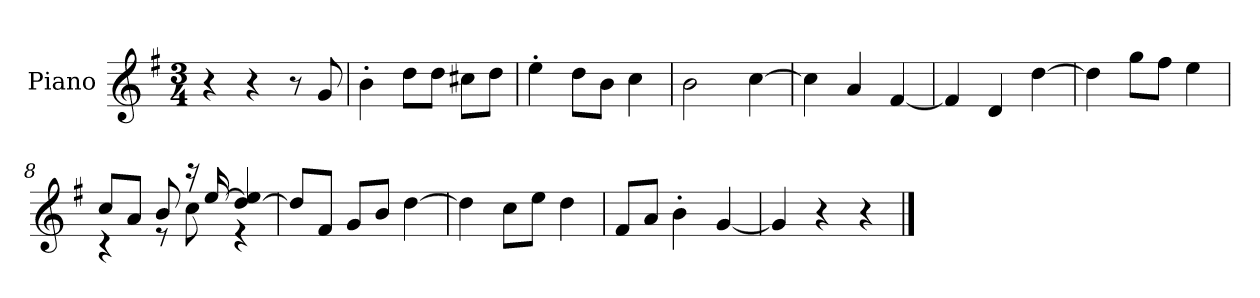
**kern
*part1
*staff1
*I"Piano
*I'P-no
*clefG2
*k[f#]
*M3/4
*MM176
=1
4r
4r
8r
8g/
=2
4b'\
8dd\L
8dd\J
8cc#X\L
8dd\J
=3
4ee'\
8dd\L
8b\J
4cc\
=4
2b\
[4cc\
=5
4cc\]
4a/
[4f#/
=6
4f#/]
4d/
[4dd\
=7
4dd\]
8gg\L
8ff#\J
4ee\
=8
*^
8cc/L	4r
8a/J	.
8b/	8r
16r	8cc\
[16ee/	.
[4dd/ 4ee/]	4r
*v	*v
!!LO:LB:g=z
=9
8dd/L]
8f#/J
8g/L
8b/J
[4dd\
=10
4dd\]
8cc\L
8ee\J
4dd\
=11
8f#/L
8a/J
4b'\
[4g/
=12
4g/]
4r
4r
==
*-
